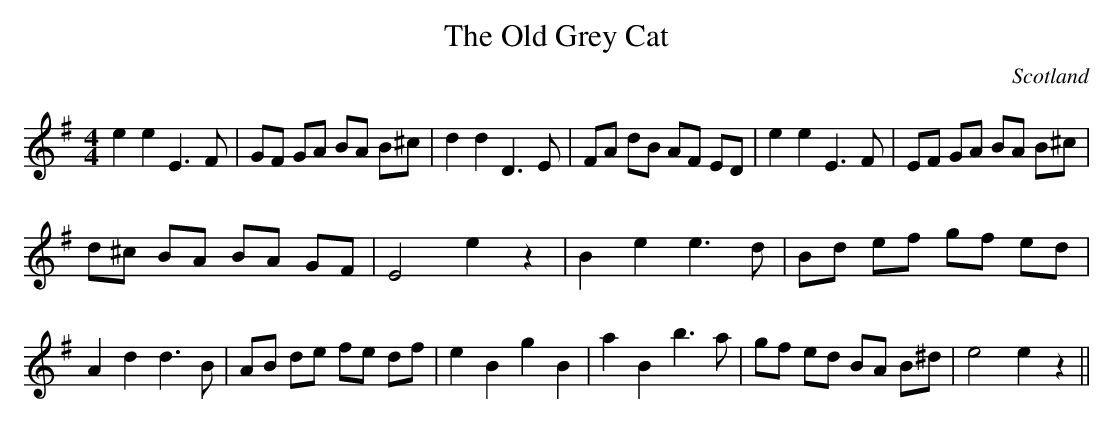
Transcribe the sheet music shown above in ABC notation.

X:1
T:Old Grey Cat, The
O:Scotland
M:4/4
K:Em
e2e2 E3F | GF GA BA B^c | \
d2d2 D3E | FA dB AF ED  |\
e2e2 E3F | EF GA BA B^c |
d^c BA BA GF | E4 e2z2  | \
B2e2 e3d | Bd ef gf ed  |
A2d2 d3B | AB de fe df |\
e2B2 g2B2 |a2B2 b3a|\
gf ed BA B^d | e4 e2z2||**
